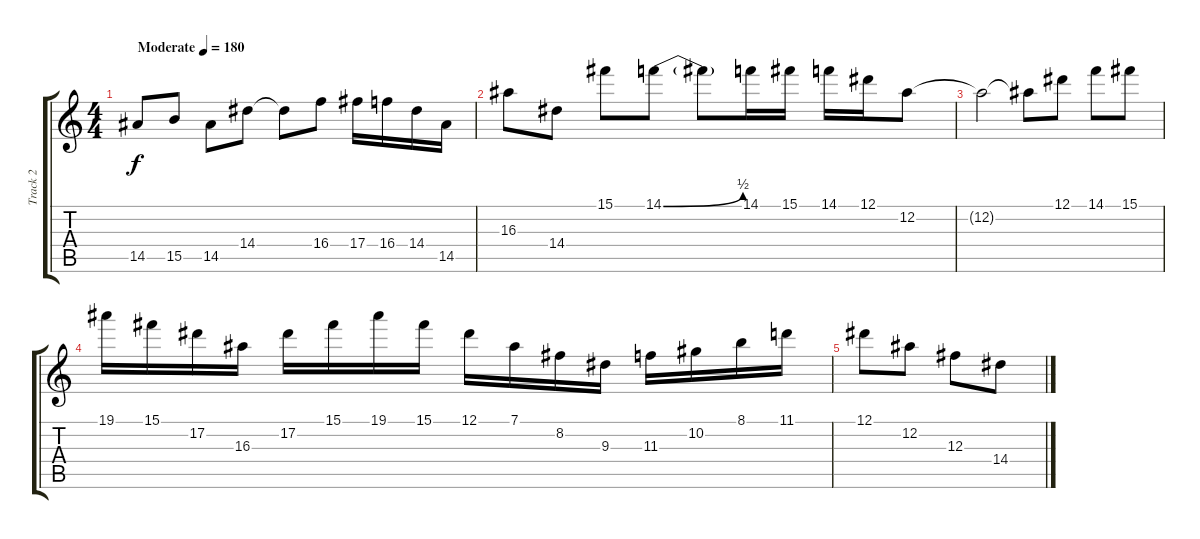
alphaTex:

\track ("Track 2" "Track 2") {instrument distortionguitar}
\staff {score tabs}
\tuning (Eb4 Bb3 Gb3 Db3 Ab2 Eb2) {hide}
\ts (4 4)
\tempo (180 "Moderate")
\clef g2
\ks c
14.5.8{dy f instrument distortionguitar} 15.5.8 14.5.8 14.4.8 14.4{t}.8 16.4.8 17.4.16 16.4.16 14.4.16 14.5.16 |
16.3.8 14.4.8 15.1.8 14.1{be (bend 0 0 60 2)}.8 14.1{t}.8 14.1.16 15.1.16 14.1.16 12.1.16 12.2.8 |
12.2{t}.2 12.2{t}.8 12.1.8 14.1.8 15.1.8 |
19.1.16 15.1.16 17.2.16 16.3.16 17.2.16 15.1.16 19.1.16 15.1.16 12.1.16 7.1.16 8.2.16 9.3.16 11.3.16 10.2.16 8.1.16 11.1.16 |
12.1.8 12.2.8 12.3.8 14.4.8
